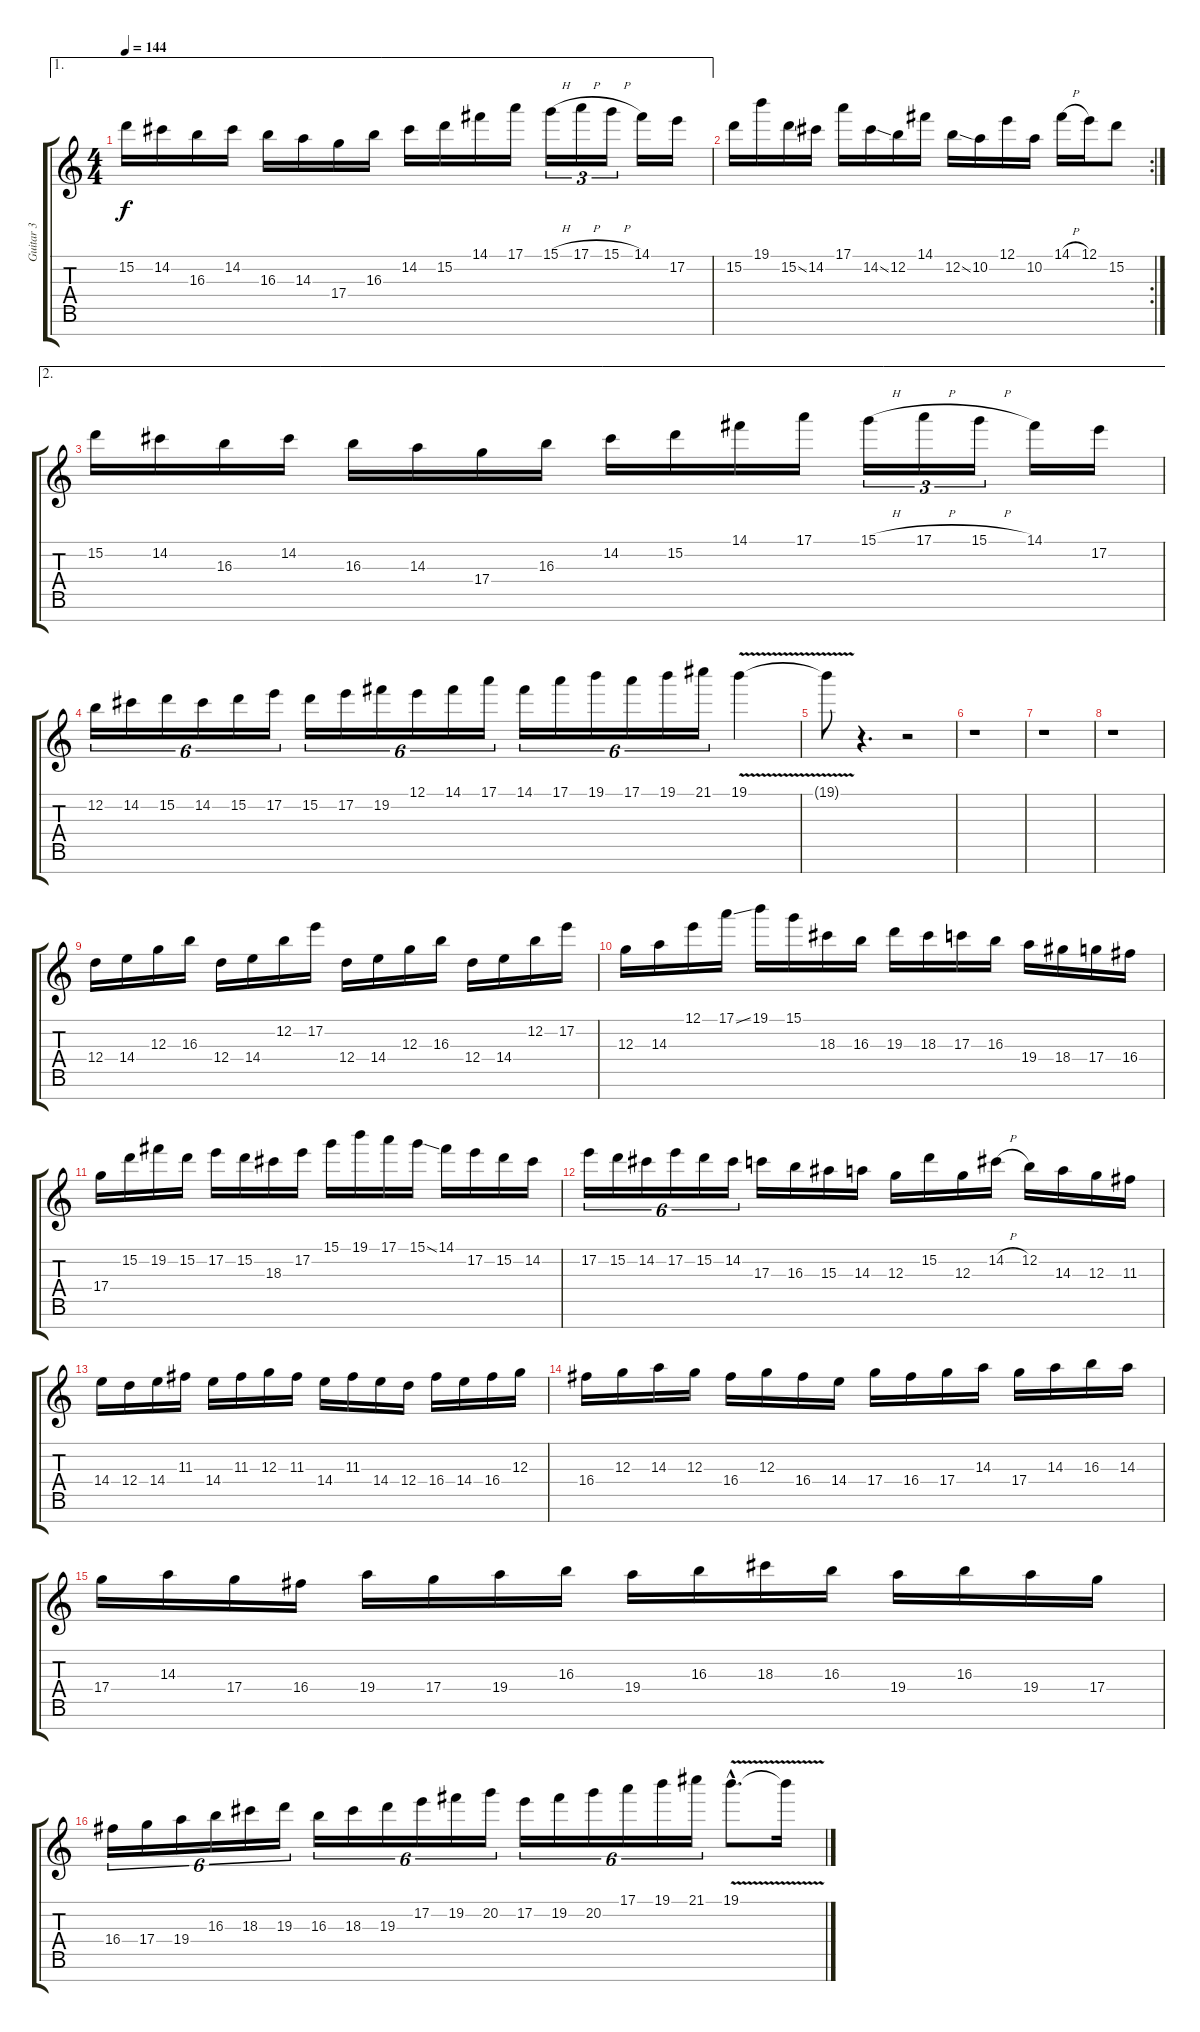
\track ("Guitar 3" "Guitar 3") {instrument distortionguitar}
\staff {score tabs}
\tuning (E4 B3 G3 D3 A2 E2 B1) {hide}
\ae 1
\ts (4 4)
\tempo 144
\clef g2
\ks c
15.2.16{dy f} 14.2.16 16.3.16 14.2.16 16.3.16 14.3.16 17.4.16 16.3.16 14.2.16 15.2.16 14.1.16 17.1.16 15.1{h}.16{tu (3 2)} 17.1{h}.16{tu (3 2)} 15.1{h}.16{tu (3 2)} 14.1.16 17.2.16 |
\rc 2
15.2.16 19.1.16 15.2{ss}.16 14.2.16 17.1.16 14.2{ss}.16 12.2.16 14.1.16 12.2{ss}.16 10.2.16 12.1.16 10.2.16 14.1{h}.16 12.1.16 15.2.8 |
\ae 2
15.2.16 14.2.16 16.3.16 14.2.16 16.3.16 14.3.16 17.4.16 16.3.16 14.2.16 15.2.16 14.1.16 17.1.16 15.1{h}.16{tu (3 2)} 17.1{h}.16{tu (3 2)} 15.1{h}.16{tu (3 2)} 14.1.16 17.2.16 |
12.2.16{tu (6 4)} 14.2.16{tu (6 4)} 15.2.16{tu (6 4)} 14.2.16{tu (6 4)} 15.2.16{tu (6 4)} 17.2.16{tu (6 4)} 15.2.16{tu (6 4)} 17.2.16{tu (6 4)} 19.2.16{tu (6 4)} 12.1.16{tu (6 4)} 14.1.16{tu (6 4)} 17.1.16{tu (6 4)} 14.1.16{tu (6 4)} 17.1.16{tu (6 4)} 19.1.16{tu (6 4)} 17.1.16{tu (6 4)} 19.1.16{tu (6 4)} 21.1.16{tu (6 4)} 19.1{v}.4 |
19.1{t}.8 r.4{d} r.2 |
r.1 |
r.1 |
r.1 |
12.4.16 14.4.16 12.3.16 16.3.16 12.4.16 14.4.16 12.2.16 17.2.16 12.4.16 14.4.16 12.3.16 16.3.16 12.4.16 14.4.16 12.2.16 17.2.16 |
12.3.16 14.3.16 12.1.16 17.1{ss}.16 19.1.16 15.1.16 18.3.16 16.3.16 19.3.16 18.3.16 17.3.16 16.3.16 19.4.16 18.4.16 17.4.16 16.4.16 |
17.4.16 15.2.16 19.2.16 15.2.16 17.2.16 15.2.16 18.3.16 17.2.16 15.1.16 19.1.16 17.1.16 15.1{ss}.16 14.1.16 17.2.16 15.2.16 14.2.16 |
17.2.16{tu (6 4)} 15.2.16{tu (6 4)} 14.2.16{tu (6 4)} 17.2.16{tu (6 4)} 15.2.16{tu (6 4)} 14.2.16{tu (6 4)} 17.3.16 16.3.16 15.3.16 14.3.16 12.3.16 15.2.16 12.3.16 14.2{h}.16 12.2.16 14.3.16 12.3.16 11.3.16 |
14.4.16 12.4.16 14.4.16 11.3.16 14.4.16 11.3.16 12.3.16 11.3.16 14.4.16 11.3.16 14.4.16 12.4.16 16.4.16 14.4.16 16.4.16 12.3.16 |
16.4.16 12.3.16 14.3.16 12.3.16 16.4.16 12.3.16 16.4.16 14.4.16 17.4.16 16.4.16 17.4.16 14.3.16 17.4.16 14.3.16 16.3.16 14.3.16 |
17.4.16 14.3.16 17.4.16 16.4.16 19.4.16 17.4.16 19.4.16 16.3.16 19.4.16 16.3.16 18.3.16 16.3.16 19.4.16 16.3.16 19.4.16 17.4.16 |
16.4.16{tu (6 4)} 17.4.16{tu (6 4)} 19.4.16{tu (6 4)} 16.3.16{tu (6 4)} 18.3.16{tu (6 4)} 19.3.16{tu (6 4)} 16.3.16{tu (6 4)} 18.3.16{tu (6 4)} 19.3.16{tu (6 4)} 17.2.16{tu (6 4)} 19.2.16{tu (6 4)} 20.2.16{tu (6 4)} 17.2.16{tu (6 4)} 19.2.16{tu (6 4)} 20.2.16{tu (6 4)} 17.1.16{tu (6 4)} 19.1.16{tu (6 4)} 21.1.16{tu (6 4)} 19.1{v hac}.8{d} 19.1{t}.16
